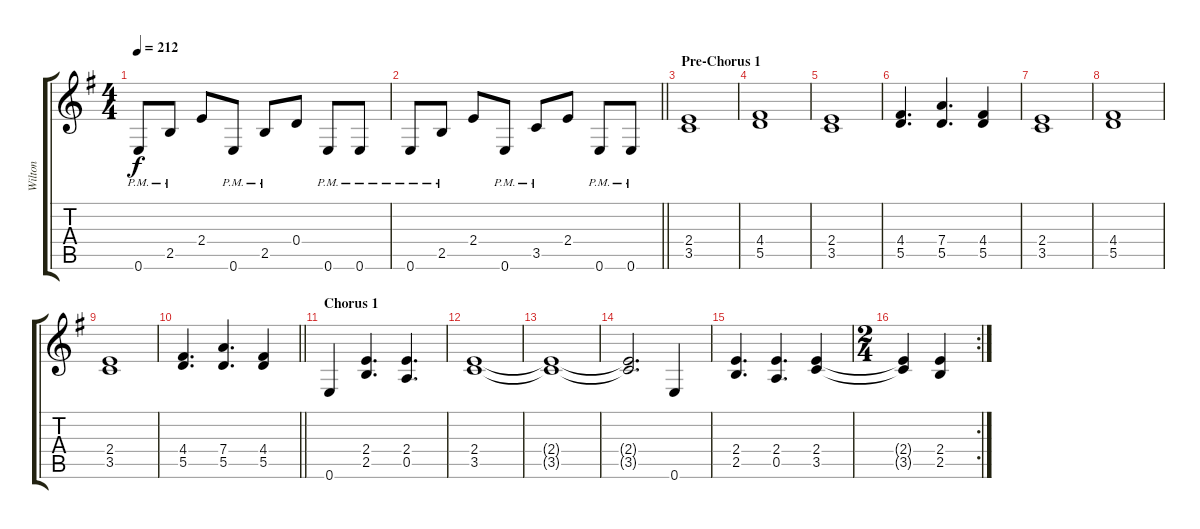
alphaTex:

\track ("Wilton" "Wilton") {instrument distortionguitar}
\staff {score tabs}
\tuning (E4 B3 G3 D3 A2 E2) {hide}
\ts (4 4)
\tempo 212
\clef g2
\ks g
0.6{pm}.8{dy f} 2.5{pm}.8 2.4.8 0.6{pm}.8 2.5{pm}.8 0.4.8 0.6{pm}.8 0.6{pm}.8 |
\barLineRight lightlight
0.6{pm}.8 2.5{pm}.8 2.4.8 0.6{pm}.8 3.5{pm}.8 2.4.8 0.6{pm}.8 0.6{pm}.8 |
\section ("" "Pre-Chorus 1")
(2.4 3.5).1 |
(4.4 5.5).1 |
(2.4 3.5).1 |
(4.4 5.5).4{d} (7.4 5.5).4{d} (4.4 5.5).4 |
(2.4 3.5).1 |
(4.4 5.5).1 |
(2.4 3.5).1 |
\barLineRight lightlight
(4.4 5.5).4{d} (7.4 5.5).4{d} (4.4 5.5).4 |
\section ("" "Chorus 1")
0.6.4 (2.4 2.5).4{d} (2.4 0.5).4{d} |
(2.4 3.5).1 |
(2.4{t} 3.5{t}).1 |
(2.4{t} 3.5{t}).2{d} 0.6.4 |
(2.4 2.5).4{d} (2.4 0.5).4{d} (2.4 3.5).4 |
\rc 2
\ts (2 4)
(2.4{t} 3.5{t}).4 (2.4 2.5).4
